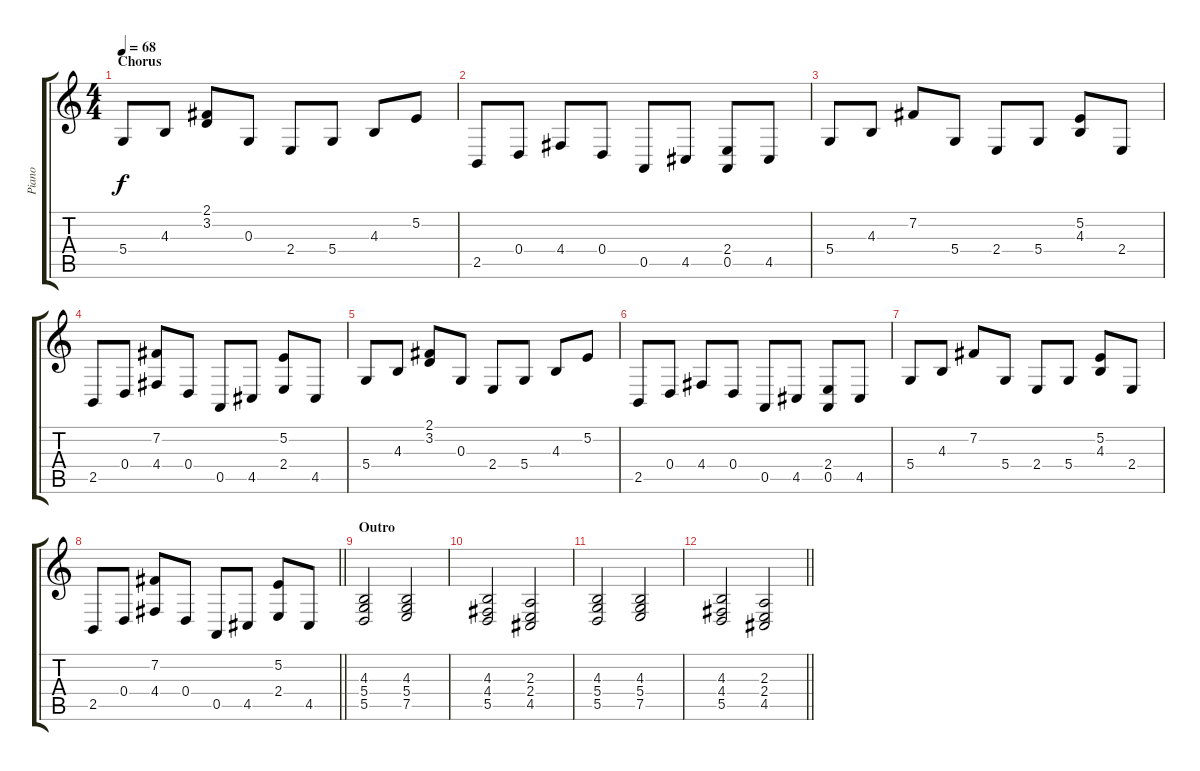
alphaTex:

\track ("Piano" "Piano") {instrument acousticgrandpiano}
\staff {score tabs}
\tuning (E4 B3 G3 D3 A2 E2) {hide}
\ts (4 4)
\section ("" "Chorus")
\tempo 68
\clef g2
\ks c
5.4.8{dy f} 4.3.8 (2.1 3.2).8 0.3.8 2.4.8 5.4.8 4.3.8 5.2.8 |
2.5.8 0.4.8 4.4.8 0.4.8 0.5.8 4.5.8 (2.4 0.5).8 4.5.8 |
5.4.8 4.3.8 7.2.8 5.4.8 2.4.8 5.4.8 (5.2 4.3).8 2.4.8 |
2.5.8 0.4.8 (7.2 4.4).8 0.4.8 0.5.8 4.5.8 (5.2 2.4).8 4.5.8 |
5.4.8 4.3.8 (2.1 3.2).8 0.3.8 2.4.8 5.4.8 4.3.8 5.2.8 |
2.5.8 0.4.8 4.4.8 0.4.8 0.5.8 4.5.8 (2.4 0.5).8 4.5.8 |
5.4.8 4.3.8 7.2.8 5.4.8 2.4.8 5.4.8 (5.2 4.3).8 2.4.8 |
\barLineRight lightlight
2.5.8 0.4.8 (7.2 4.4).8 0.4.8 0.5.8 4.5.8 (5.2 2.4).8 4.5.8 |
\section ("" "Outro")
(4.3 5.4 5.5).2 (4.3 5.4 7.5).2 |
(4.3 4.4 5.5).2 (2.3 2.4 4.5).2 |
(4.3 5.4 5.5).2 (4.3 5.4 7.5).2 |
\barLineRight lightlight
(4.3 4.4 5.5).2 (2.3 2.4 4.5).2
